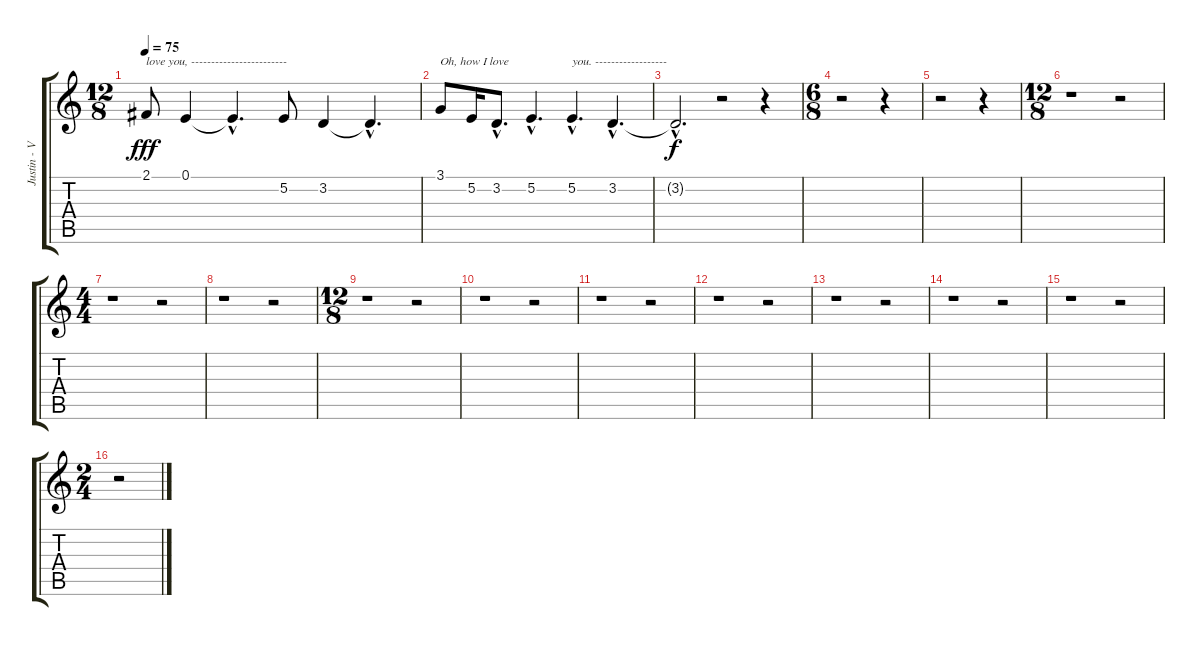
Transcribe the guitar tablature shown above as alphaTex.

\track ("Justin - Vocals" "Justin - V") {instrument altosax}
\staff {score tabs}
\tuning (E4 B3 G3 D3 A2 E2) {hide}
\ts (12 8)
\tempo 75
\clef g2
\ks c
2.1.8{txt "love you, ------------------------" dy fff} 0.1.4 0.1{hac t}.4{d} 5.2.8 3.2.4 3.2{hac t}.4{d} |
3.1.8{txt "Oh, how I love"} 5.2.16 3.2{hac}.8{d} 5.2{hac}.4{d} 5.2{hac}.4{d txt "you. ------------------"} 3.2{hac}.4{d txt " "} |
3.2{hac t}.2{d dy f} r.2 r.4 |
\ts (6 8)
r.2 r.4 |
r.2 r.4 |
\ts (12 8)
r.1 r.2 |
\ts (4 4)
r.1 r.2 |
r.1 r.2 |
\ts (12 8)
r.1 r.2 |
r.1 r.2 |
r.1 r.2 |
r.1 r.2 |
r.1 r.2 |
r.1 r.2 |
r.1 r.2 |
\ts (2 4)
r.2
